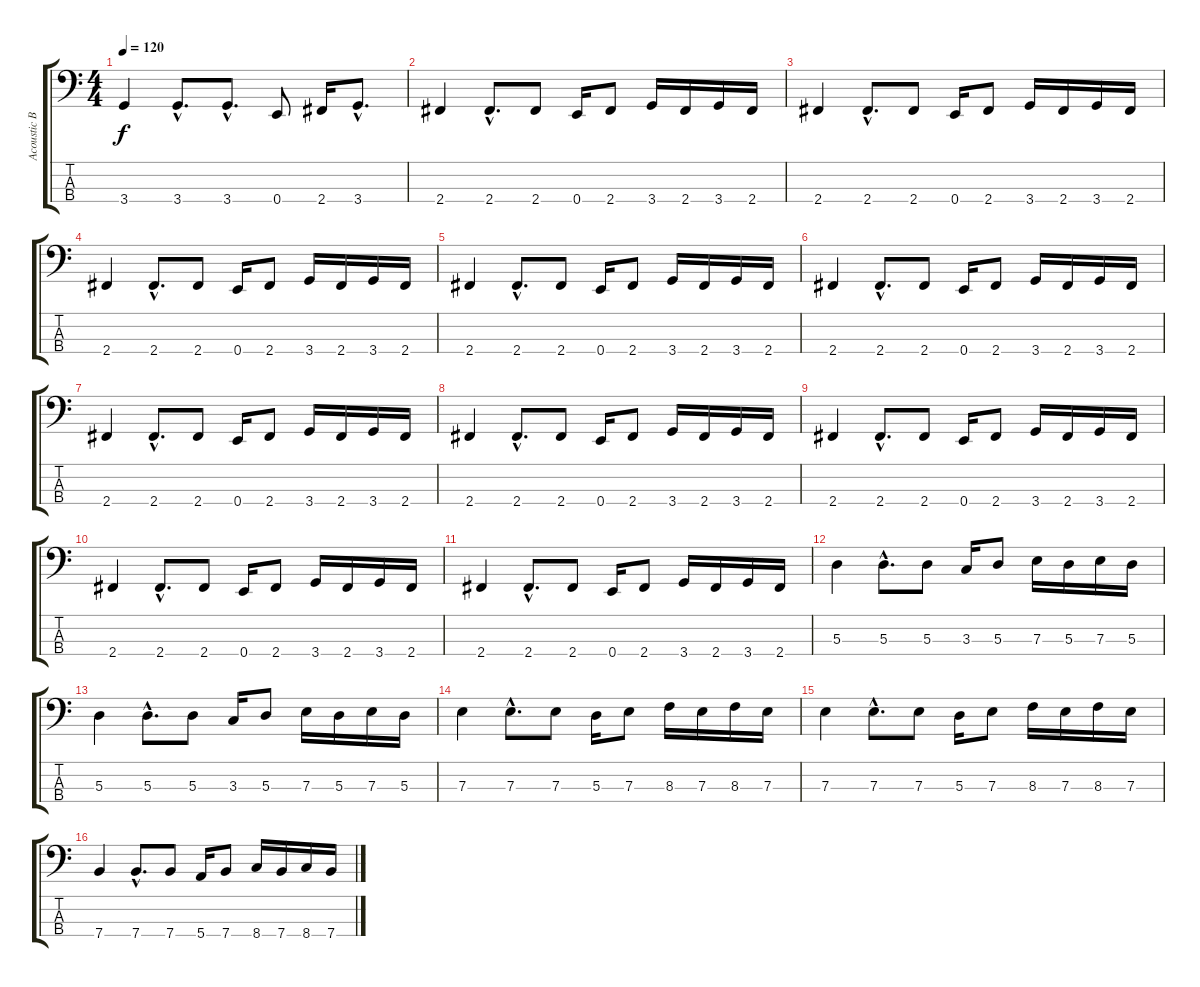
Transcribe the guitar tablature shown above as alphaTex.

\track ("Acoustic Bass" "Acoustic B") {instrument electricbassfinger}
\staff {score tabs}
\tuning (G2 D2 A1 E1) {hide}
\ts (4 4)
\tempo 120
\clef f4
\ks c
3.4.4{dy f} 3.4{hac}.8{d} 3.4{hac}.8{d} 0.4.8 2.4.16 3.4{hac}.8{d} |
2.4.4 2.4{hac}.8{d} 2.4.8 0.4.16 2.4.8 3.4.16 2.4.16 3.4.16 2.4.16 |
2.4.4 2.4{hac}.8{d} 2.4.8 0.4.16 2.4.8 3.4.16 2.4.16 3.4.16 2.4.16 |
2.4.4 2.4{hac}.8{d} 2.4.8 0.4.16 2.4.8 3.4.16 2.4.16 3.4.16 2.4.16 |
2.4.4 2.4{hac}.8{d} 2.4.8 0.4.16 2.4.8 3.4.16 2.4.16 3.4.16 2.4.16 |
2.4.4 2.4{hac}.8{d} 2.4.8 0.4.16 2.4.8 3.4.16 2.4.16 3.4.16 2.4.16 |
2.4.4 2.4{hac}.8{d} 2.4.8 0.4.16 2.4.8 3.4.16 2.4.16 3.4.16 2.4.16 |
2.4.4 2.4{hac}.8{d} 2.4.8 0.4.16 2.4.8 3.4.16 2.4.16 3.4.16 2.4.16 |
2.4.4 2.4{hac}.8{d} 2.4.8 0.4.16 2.4.8 3.4.16 2.4.16 3.4.16 2.4.16 |
2.4.4 2.4{hac}.8{d} 2.4.8 0.4.16 2.4.8 3.4.16 2.4.16 3.4.16 2.4.16 |
2.4.4 2.4{hac}.8{d} 2.4.8 0.4.16 2.4.8 3.4.16 2.4.16 3.4.16 2.4.16 |
5.3.4 5.3{hac}.8{d} 5.3.8 3.3.16 5.3.8 7.3.16 5.3.16 7.3.16 5.3.16 |
5.3.4 5.3{hac}.8{d} 5.3.8 3.3.16 5.3.8 7.3.16 5.3.16 7.3.16 5.3.16 |
7.3.4 7.3{hac}.8{d} 7.3.8 5.3.16 7.3.8 8.3.16 7.3.16 8.3.16 7.3.16 |
7.3.4 7.3{hac}.8{d} 7.3.8 5.3.16 7.3.8 8.3.16 7.3.16 8.3.16 7.3.16 |
7.4.4 7.4{hac}.8{d} 7.4.8 5.4.16 7.4.8 8.4.16 7.4.16 8.4.16 7.4.16
